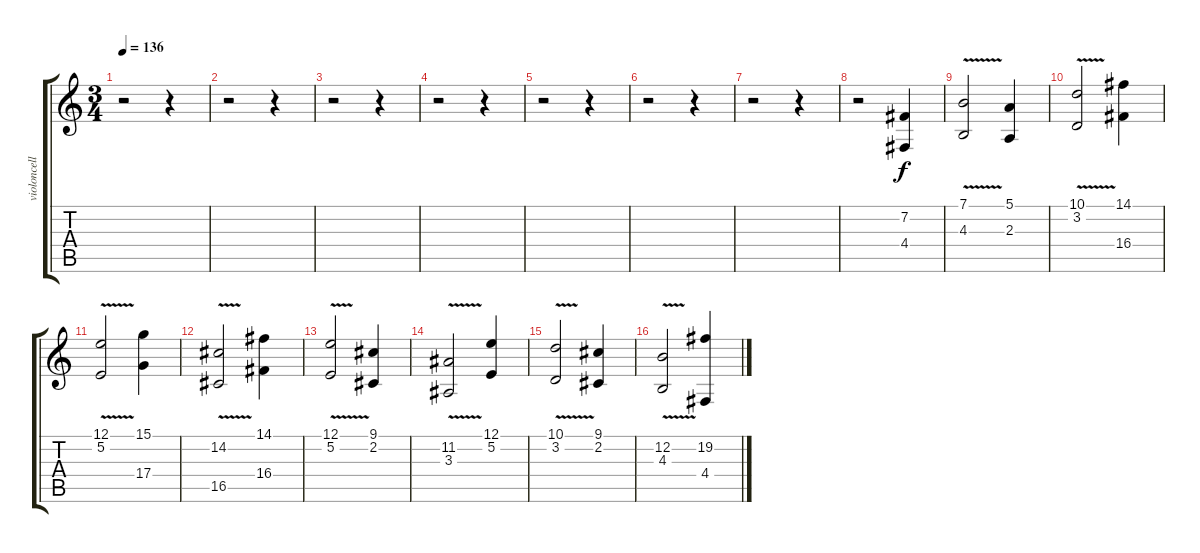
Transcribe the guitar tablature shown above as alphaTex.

\track ("violoncelle" "violoncell") {instrument synthstrings2}
\staff {score tabs}
\tuning (E4 B3 G3 D3 A2 E2) {hide}
\ts (3 4)
\tempo 136
\clef g2
\ks c
r.2{dy f} r.4 |
r.2 r.4 |
r.2 r.4 |
r.2 r.4 |
r.2 r.4 |
r.2 r.4 |
r.2 r.4 |
r.2 (7.2 4.4).4 |
(7.1 4.3{v}).2 (5.1 2.3).4 |
(10.1 3.2{v}).2 (14.1 16.4).4 |
(12.1 5.2{v}).2 (15.1 17.4).4 |
(14.2{v} 16.5).2 (14.1 16.4).4 |
(12.1{v} 5.2).2 (9.1 2.2).4 |
(11.2{v} 3.3).2 (12.1 5.2).4 |
(10.1{v} 3.2).2 (9.1 2.2).4 |
(12.2 4.3{v}).2 (19.2 4.4).4
